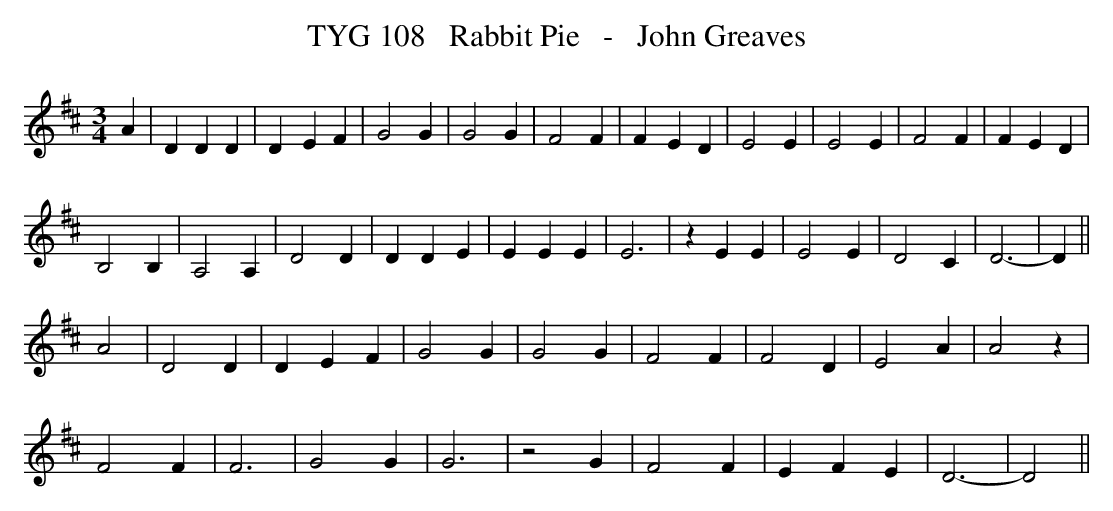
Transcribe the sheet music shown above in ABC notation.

X:1
T:TYG 108   Rabbit Pie   -   John Greaves
M:3/4
L:1/8
K:D
A2|D2 D2 D2|D2-E2 F2|G4 G2|G4 G2|F4 F2|F2-E2 D2|E4 E2|E4 E2|F4 F2|F2 E2 D2|
B,4 B,2|A,4 A,2|D4 D2|D2 D2 E2|E2 E2 E2|E6 |z2 E2 E2|E4 E2|D4 C2|D6- |D2  ||
A4|D4 D2|D2-E2-F2|G4 G2|G4 G2|F4 F2|F4 D2|E4 A2|A4 z2|
F4 F2|F6 |G4 G2|G6 |z4 G2|F4 F2|E2-F2 E2|D6- |D4  ||
